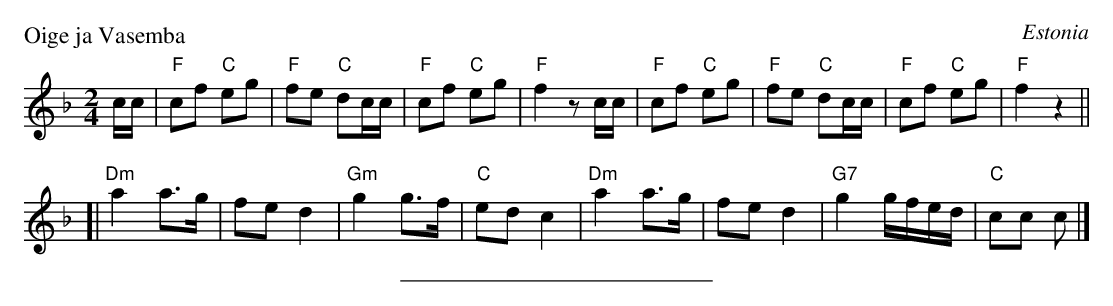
X:1
P: Oige ja Vasemba
O: Estonia
M: 2/4
L: 1/8
K: F
c/c/ \
| "F"cf "C"eg | "F"fe "C"dc/c/ | "F"cf "C"eg | "F"f2 zc/c/ \
| "F"cf "C"eg | "F"fe "C"dc/c/ | "F"cf "C"eg | "F"f2 z2 ||
[| "Dm"a2 a>g | fe d2 | "Gm"g2 g>f | "C"ed c2 \
| "Dm"a2 a>g | fe d2 | "G7"g2 g/f/e/d/ | "C"cc c |]
